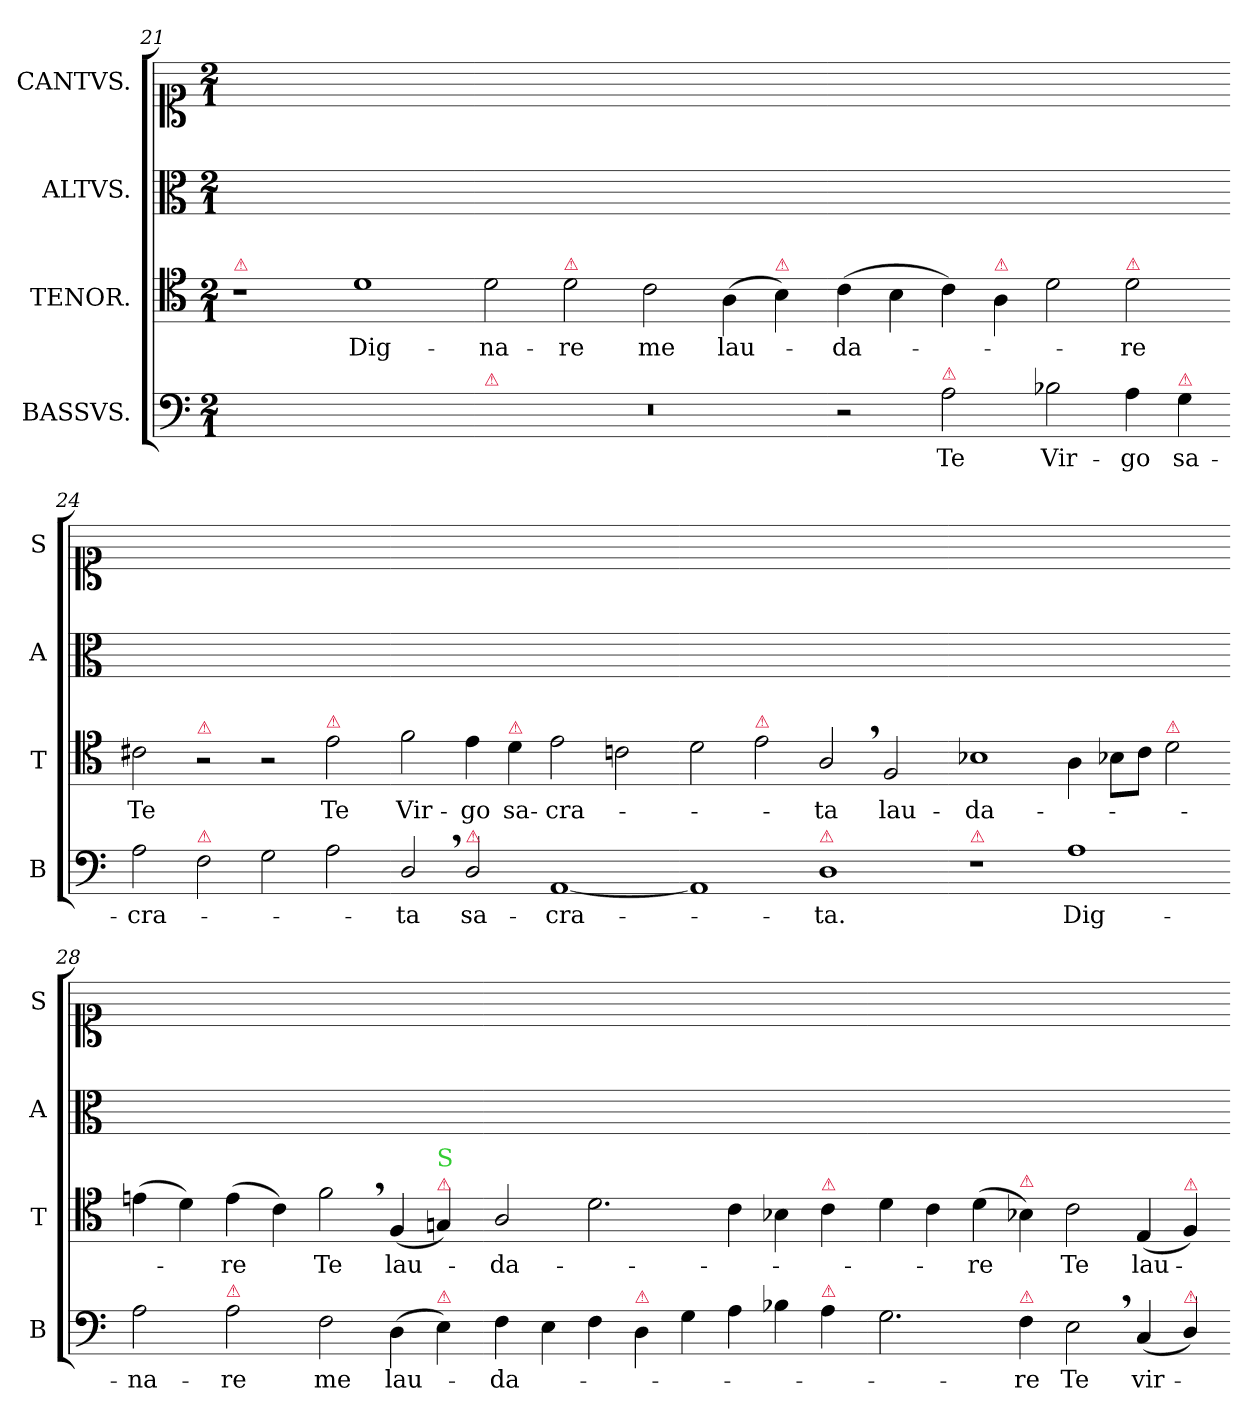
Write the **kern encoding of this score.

**kern	**text	**kern	**text	**kern	**kern
*part4	*part4	*part3	*part3	*part2	*part1
*staff4	*staff4	*staff3	*staff3	*staff2	*staff1
*I"BASSVS.	*	*I"TENOR.	*	*I"ALTVS.	*I"CANTVS.
*I'B	*	*I'T	*	*I'A	*I'S
*clefF4	*	*clefC4	*	*clefC3	*clefC1
*k[]	*	*k[]	*	*k[]	*k[]
*M2/1	*	*M2/1	*	*M2/1	*M2/1
=21	=21	=21	=21	=21	=21
!	!	!LO:TX:a:color=crimson:t=⚠	!	!	!
0ryy	.	1r	.	0ryy	0ryy
.	.	1d	Dig-	.	.
=22-	=22-	=22-	=22-	=22-	=22-
!LO:TX:a:color=crimson:t=⚠	!	!	!	!	!
0r	.	2d\	-na-	0ryy	0ryy
!	!	!LO:TX:a:color=crimson:t=⚠	!	!	!
.	.	2d\	-re	.	.
.	.	2c\	me	.	.
.	.	(4A\	lau-	.	.
!	!	!LO:TX:a:color=crimson:t=⚠	!	!	!
.	.	4B\)	.	.	.
=23-	=23-	=23-	=23-	=23-	=23-
2r	.	(4c\	-da-	0ryy	0ryy
.	.	4B\	.	.	.
!LO:TX:a:color=crimson:t=⚠	!	!	!	!	!
2A\	Te	4c\)	.	.	.
!	!	!LO:TX:a:color=crimson:t=⚠	!	!	!
.	.	4A\	.	.	.
2B-X\	Vir-	2d\	.	.	.
!	!	!LO:TX:a:color=crimson:t=⚠	!	!	!
4A\	-go	2d\	-re	.	.
!LO:TX:a:color=crimson:t=⚠	!	!	!	!	!
4G\	sa-	.	.	.	.
=24-	=24-	=24-	=24-	=24-	=24-
2A\	-cra-	2c#X\	Te	0ryy	0ryy
!	!	!LO:TX:a:color=crimson:t=⚠	!	!	!
!LO:TX:a:color=crimson:t=⚠	!	!	!	!	!
2F\	.	2r	.	.	.
2G\	.	2r	.	.	.
!	!	!LO:TX:a:color=crimson:t=⚠	!	!	!
2A\	.	2e\	Te	.	.
=25-	=25-	=25-	=25-	=25-	=25-
2D,/	-ta	2f\	Vir-	0ryy	0ryy
!LO:TX:a:color=crimson:t=⚠	!	!	!	!	!
2D/	sa-	4e\	-go	.	.
!	!	!LO:TX:a:color=crimson:t=⚠	!	!	!
.	.	4d\	sa-	.	.
[1AA	-cra-	2e\	-cra-	.	.
.	.	2cn\	.	.	.
=26-	=26-	=26-	=26-	=26-	=26-
1AA]	.	2d\	.	0ryy	0ryy
!	!	!LO:TX:a:color=crimson:t=⚠	!	!	!
.	.	2e\	.	.	.
!LO:TX:a:color=crimson:t=⚠	!	!	!	!	!
1D	-ta.	2A,/	-ta	.	.
.	.	2F/	lau-	.	.
=27-	=27-	=27-	=27-	=27-	=27-
!LO:TX:a:color=crimson:t=⚠	!	!	!	!	!
1r	.	1B-X	-da-	0ryy	0ryy
1A	Dig-	4A\	.	.	.
.	.	8B-X\L	.	.	.
.	.	8c\J	.	.	.
!	!	!LO:TX:a:color=crimson:t=⚠	!	!	!
.	.	2d\	.	.	.
=28-	=28-	=28-	=28-	=28-	=28-
2A\	-na-	(4en\	.	0ryy	0ryy
.	.	4d\)	.	.	.
!LO:TX:a:color=crimson:t=⚠	!	!	!	!	!
2A\	-re	(4e\	-re	.	.
.	.	4c\)	.	.	.
2F\	me	2f,\	Te	.	.
(4D\	lau-	(4F/	lau-	.	.
!	!	!LO:TX:a:color=crimson:t=⚠	!	!	!
!	!	!LO:TX:a:color=limegreen:t=S	!	!	!
!LO:TX:a:color=crimson:t=⚠	!	!	!	!	!
4E\)	.	4Gn/)	.	.	.
=29-	=29-	=29-	=29-	=29-	=29-
4F\	-da-	2A/	-da-	0ryy	0ryy
4E\	.	.	.	.	.
4F\	.	2.d\	.	.	.
!LO:TX:a:color=crimson:t=⚠	!	!	!	!	!
4D\	.	.	.	.	.
4G\	.	.	.	.	.
4A\	.	4c\	.	.	.
4B-X\	.	4B-X\	.	.	.
!	!	!LO:TX:a:color=crimson:t=⚠	!	!	!
!LO:TX:a:color=crimson:t=⚠	!	!	!	!	!
4A\	.	4c\	.	.	.
=30-	=30-	=30-	=30-	=30-	=30-
2.G\	.	4d\	.	0ryy	0ryy
.	.	4c\	.	.	.
.	.	(4d\	-re	.	.
!	!	!LO:TX:a:color=crimson:t=⚠	!	!	!
!LO:TX:a:color=crimson:t=⚠	!	!	!	!	!
4F\	-re	4B-X\)	.	.	.
2E,\	Te	2c\	Te	.	.
(4C/	vir-	(4E/	lau-	.	.
!	!	!LO:TX:a:color=crimson:t=⚠	!	!	!
!LO:TX:a:color=crimson:t=⚠	!	!	!	!	!
4D/)	.	4F/)	.	.	.
=-	=-	=-	=-	=-	=-
*-	*-	*-	*-	*-	*-
